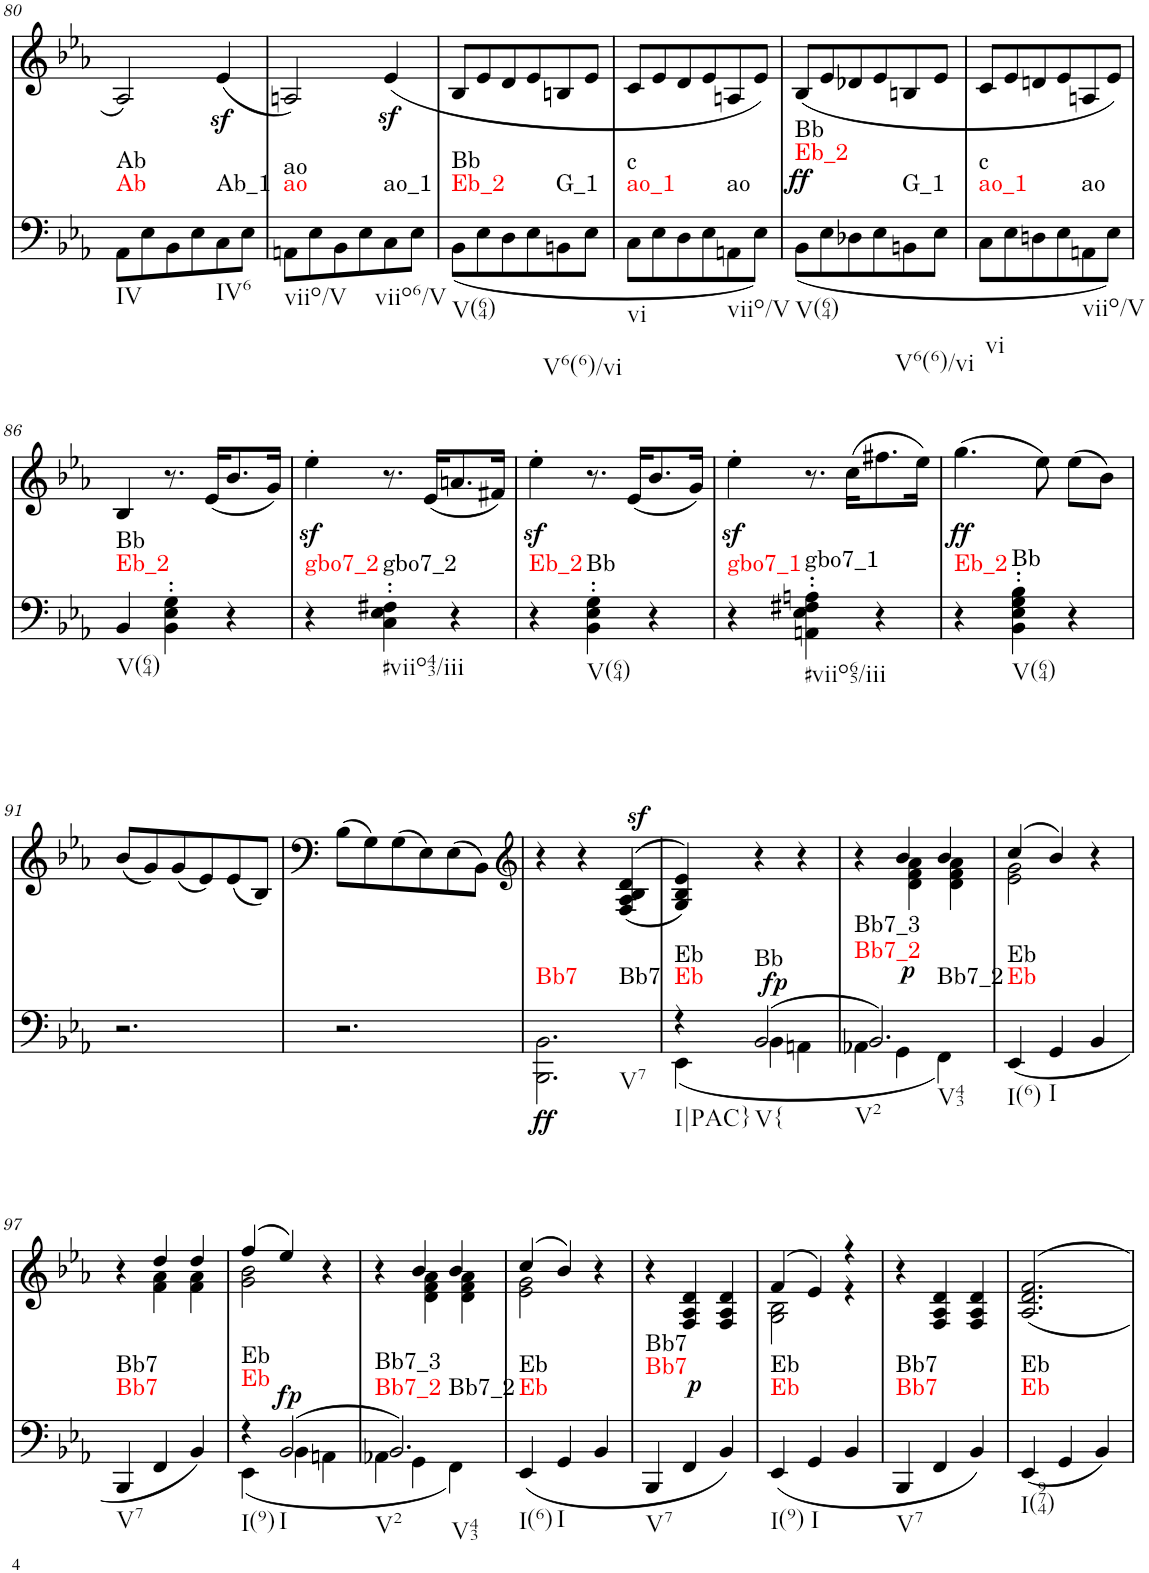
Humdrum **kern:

**kern	**dynam	**harte	**kern	**dynam
*part2	*part2	*part2	*part1	*part1
*staff2	*staff2	*	*staff1	*staff1
*I"piano	*	*	*I"piano	*
*I'Pno	*	*	*I'Pno	*
!!LO:PB:g=z
*clefF4	*	*	*clefG2	*
*k[b-e-a-]	*	*	*k[b-e-a-]	*
*c:	*	*	*c:	*
*M3/4	*	*	*M3/4	*
=80	=80	=80	=80	=80
!	!	!LO:H:n=1:kt=Ab	!	!
!	!	!LO:H:n=2:kt=Ab	!	!
8AA-\L	.	N N	2A-/	.
8E-\	.	.	.	.
8BB-\	.	.	.	.
8E-\	.	.	.	.
!	!	!LO:H:kt=Ab_1	!	!
8C\	.	N	(4e-z</	.
8E-\J	.	.	.	.
=81	=81	=81	=81	=81
!	!	!LO:H:n=1:kt=ao	!	!
!	!	!LO:H:n=2:kt=ao	!	!
8AAn\L	.	N N	2An/)	.
8E-\	.	.	.	.
8BB-\	.	.	.	.
8E-\	.	.	.	.
!	!	!LO:H:kt=ao_1	!	!
8C\	.	N	(<4e-z</	.
8E-\J	.	.	.	.
=82	=82	=82	=82	=82
!	!	!LO:H:n=1:kt=Eb_2	!	!
!	!	!LO:H:n=2:kt=Bb	!	!
(<8BB-\L	.	N N	8B-/L	.
8E-\	.	.	8e-/	.
8D\	.	.	8d/	.
8E-\	.	.	8e-/	.
!	!	!LO:H:kt=G_1	!	!
8BBn\	.	N	8Bn/	.
8E-\J	.	.	8e-/J	.
=83	=83	=83	=83	=83
!	!	!LO:H:n=1:kt=ao_1	!	!
!	!	!LO:H:n=2:kt=c	!	!
8C\L	.	N N	8c/L	.
8E-\	.	.	8e-/	.
8D\	.	.	8d/	.
8E-\	.	.	8e-/	.
!	!	!LO:H:kt=ao	!	!
8AAn\	.	N	8An/	.
8E-\J)	.	.	8e-/J)	.
=84	=84	=84	=84	=84
!	!	!LO:H:n=1:kt=Eb_2	!	!
!	!	!LO:H:n=2:kt=Bb	!	!
(<8BB-\L	.	N N	(8B-/L	.
!	!LO:DY:a	!	!	!
8E-\	ff	.	8e-/	.
8D-X\	.	.	8d-X/	.
8E-\	.	.	8e-/	.
!	!	!LO:H:kt=G_1	!	!
8BBn\	.	N	8Bn/	.
8E-\J	.	.	8e-/J	.
=85	=85	=85	=85	=85
!	!	!LO:H:n=1:kt=ao_1	!	!
!	!	!LO:H:n=2:kt=c	!	!
8C\L	.	N N	8c/L	.
8E-\	.	.	8e-/	.
8Dn\	.	.	8dn/	.
8E-\	.	.	8e-/	.
!	!	!LO:H:kt=ao	!	!
8AAn\	.	N	8An/	.
8E-\J)	.	.	8e-/J)	.
!!LO:LB:g=z
=86	=86	=86	=86	=86
!	!	!LO:H:n=1:kt=Eb_2	!	!
!	!	!LO:H:n=2:kt=Bb	!	!
4BB-/	.	N N	4B-/	.
4BB-\' 4E-\' 4G\'	.	.	8.r	.
.	.	.	(16e-/KL	.
4r	.	.	8.b-/	.
.	.	.	16g/Jk)	.
=87	=87	=87	=87	=87
!	!	!LO:H:kt=gbo7_2	!	!
4r	.	N	4ee-z<'\	.
!	!	!LO:H:kt=gbo7_2	!	!
4C\' 4E-\' 4F#X\'	.	N	8.r	.
.	.	.	(16e-/KL	.
4r	.	.	8.an/	.
.	.	.	16f#X/Jk)	.
=88	=88	=88	=88	=88
!	!	!LO:H:kt=Eb_2	!	!
4r	.	N	4ee-z<'\	.
!	!	!LO:H:kt=Bb	!	!
4BB-\' 4E-\' 4G\'	.	N	8.r	.
.	.	.	(16e-/KL	.
4r	.	.	8.b-/	.
.	.	.	16g/Jk)	.
=89	=89	=89	=89	=89
!	!	!LO:H:kt=gbo7_1	!	!
4r	.	N	4ee-z<'\	.
!	!	!LO:H:kt=gbo7_1	!	!
4AAn\' 4E-\' 4F#X\' 4An\'	.	N	8.r	.
.	.	.	(16cc\KL	.
4r	.	.	8.ff#X\	.
.	.	.	16ee-\Jk)	.
=90	=90	=90	=90	=90
!	!	!LO:H:kt=Eb_2	!	!LO:DY:b
4r	.	N	(4.gg\	ff
!	!	!LO:H:kt=Bb	!	!
4BB-\' 4E-\' 4G\' 4B-\'	.	N	.	.
.	.	.	8ee-\)	.
4r	.	.	(8ee-\L	.
.	.	.	8b-\J)	.
!!LO:LB:g=z
=91	=91	=91	=91	=91
2.r	.	.	(8b-/L	.
.	.	.	8g/)	.
.	.	.	(8g/	.
.	.	.	8e-/)	.
.	.	.	(8e-/	.
.	.	.	8B-/J)	.
=92	=92	=92	=92	=92
2.r	.	.	(8B-\L	.
.	.	.	8G\)	.
.	.	.	(8G\	.
.	.	.	8E-\)	.
.	.	.	(8E-\	.
.	.	.	8BB-\J)	.
=93	=93	=93	=93	=93
*	*	*	*clefG2	*
!	!LO:DY:b	!LO:H:n=1:kt=Bb7	!	!
!	!	!LO:H:n=2:kt=Bb7	!	!
2.BBB-\ 2.BB-\	ff	N N	4r	.
.	.	.	4r	.
.	.	.	(>(4F/z> 4A-/z> 4B-/z> 4d/z>	.
=94	=94	=94	=94	=94
*^	*	*	*	*
!	!	!	!LO:H:n=1:kt=Eb	!	!
!	!	!	!LO:H:n=2:kt=Eb	!	!
4r	(4EE-\	.	N N	4G/ 4B-/ 4e-/))	.
!	!	!LO:DY:a	!LO:H:kt=Bb	!	!
(2BB-/	4BB-\	fp	N	4r	.
.	4AAn\	.	.	4r	.
=95	=95	=95	=95	=95	=95
*	*	*	*	*^	*
!	!	!	!LO:H:n=1:kt=Bb7_2	!	!	!
!	!	!	!LO:H:n=2:kt=Bb7_3	!	!	!
!	!	!	!LO:H:n=3:kt=Bb7_2	!	!	!
2.BB-/)	4AA-X\	.	N N N	4r	4ryy	.
!	!	!LO:DY:a	!	!	!	!
.	4GG\	p	.	4b-/	4d\ 4f\ 4a-\	.
.	4FF\)	.	.	4b-/	4d\ 4f\ 4a-\	.
=96	=96	=96	=96	=96	=96	=96
!	!	!	!LO:H:n=1:kt=Eb	!	!	!
!	!	!	!LO:H:n=2:kt=Eb	!	!	!
*v	*v	*	*	*	*	*
(4EE-/	.	N N	(4cc/	2e-\ 2g\	.
4GG/	.	.	4b-/)	.	.
4BB-/	.	.	4r	4ryy	.
!!LO:LB:g=z	!!
=97	=97	=97	=97	=97	=97
!	!	!LO:H:n=1:kt=Bb7	!	!	!
!	!	!LO:H:n=2:kt=Bb7	!	!	!
4BBB-/	.	N N	4r	4ryy	.
4FF/	.	.	4dd/	4f\ 4a-\	.
4BB-/)	.	.	4dd/	4f\ 4a-\	.
=98	=98	=98	=98	=98	=98
*^	*	*	*	*	*
!	!	!	!LO:H:n=1:kt=Eb	!	!	!
!	!	!	!LO:H:n=2:kt=Eb	!	!	!
4r	(4EE-\	.	N N	(4ff/	2g\ 2b-\	.
!	!	!LO:DY:a	!	!	!	!
(2BB-/	4BB-\	fp	.	4ee-/)	.	.
.	4AAn\	.	.	4r	4ryy	.
=99	=99	=99	=99	=99	=99	=99
!	!	!	!LO:H:n=1:kt=Bb7_2	!	!	!
!	!	!	!LO:H:n=2:kt=Bb7_3	!	!	!
!	!	!	!LO:H:n=3:kt=Bb7_2	!	!	!
2.BB-/)	4AA-X\	.	N N N	4r	4ryy	.
.	4GG\	.	.	4b-/	4d\ 4f\ 4a-\	.
.	4FF\)	.	.	4b-/	4d\ 4f\ 4a-\	.
=100	=100	=100	=100	=100	=100	=100
!	!	!	!LO:H:n=1:kt=Eb	!	!	!
!	!	!	!LO:H:n=2:kt=Eb	!	!	!
*v	*v	*	*	*	*	*
(<4EE-/	.	N N	(4cc/	2e-\ 2g\	.
4GG/	.	.	4b-/)	.	.
4BB-/	.	.	4r	4ryy	.
=101	=101	=101	=101	=101	=101
!	!	!LO:H:n=1:kt=Bb7	!	!	!
!	!	!LO:H:n=2:kt=Bb7	!	!	!
*	*	*	*v	*v	*
4BBB-/	.	N N	4r	.
!	!LO:DY:a	!	!	!
4FF/	p	.	4F/ 4A-/ 4d/	.
4BB-/)	.	.	4F/ 4A-/ 4d/	.
=102	=102	=102	=102	=102
*	*	*	*^	*
!	!	!LO:H:n=1:kt=Eb	!	!	!
!	!	!LO:H:n=2:kt=Eb	!	!	!
(4EE-/	.	N N	(4f/	2G\ 2B-\	.
4GG/	.	.	4e-/)	.	.
4BB-/	.	.	4r	4r	.
=103	=103	=103	=103	=103	=103
!	!	!LO:H:n=1:kt=Bb7	!	!	!
!	!	!LO:H:n=2:kt=Bb7	!	!	!
*	*	*	*v	*v	*
4BBB-/	.	N N	4r	.
4FF/	.	.	4F/ 4A-/ 4d/	.
4BB-/)	.	.	4F/ 4A-/ 4d/	.
=104	=104	=104	=104	=104
!	!	!LO:H:n=1:kt=Eb	!	!
!	!	!LO:H:n=2:kt=Eb	!	!
(4EE-/	.	N N	2.A-/ 2.d/ 2.f/	.
4GG/	.	.	.	.
4BB-/)	.	.	.	.
=	=	=	=	=
*-	*-	*-	*-	*-
